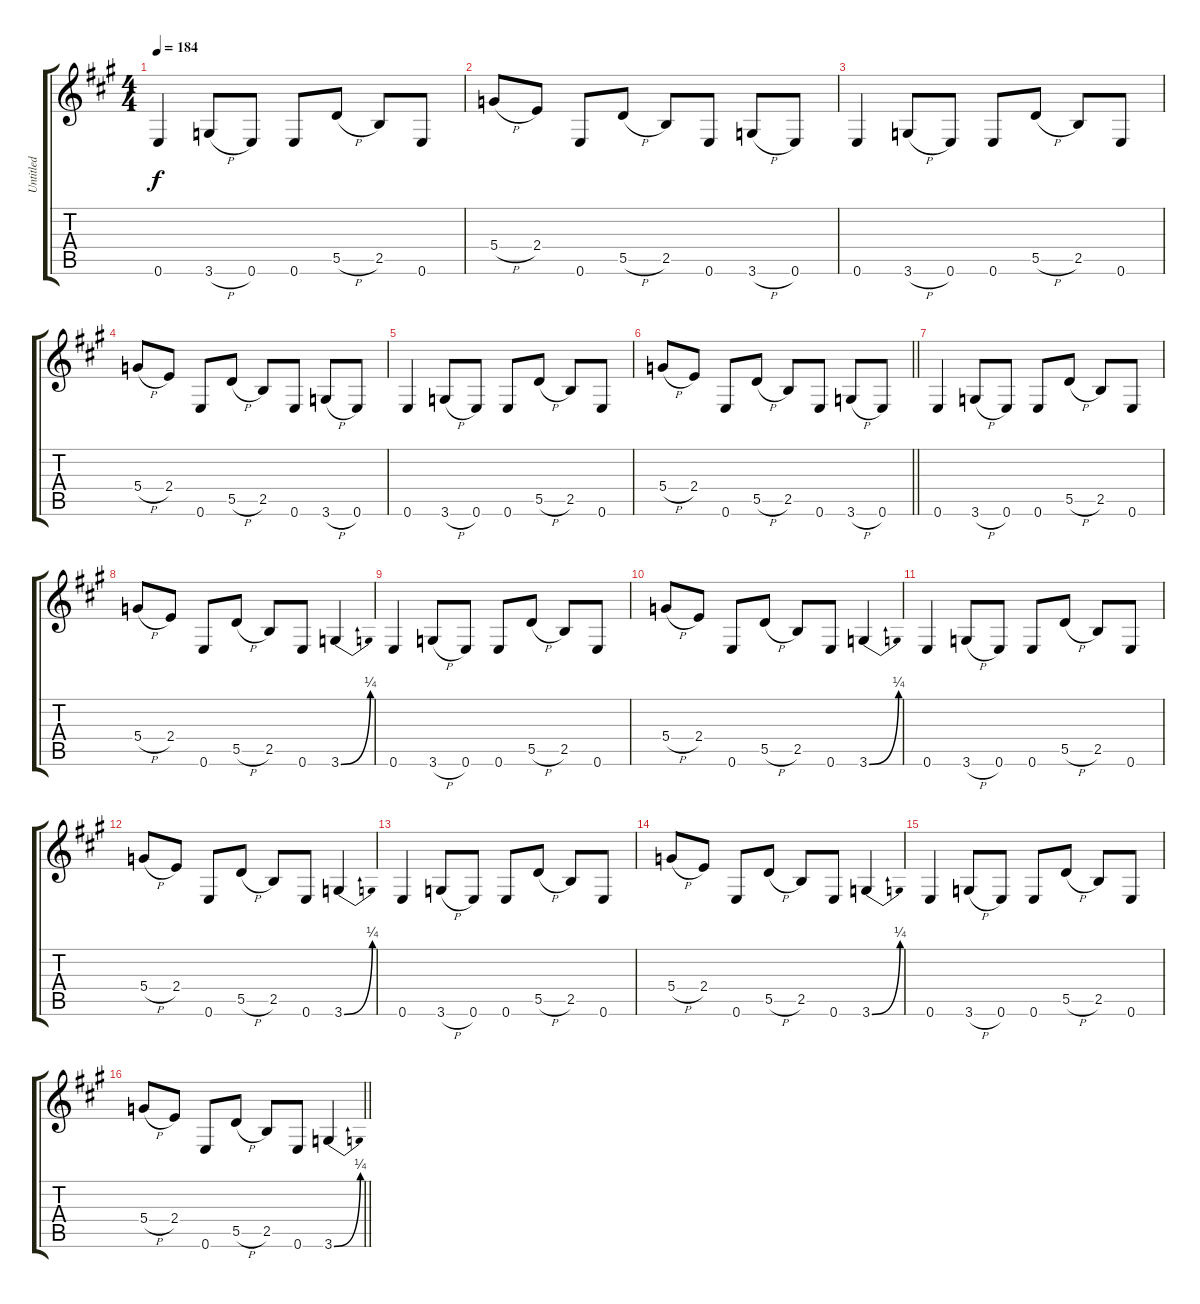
\track ("Untitled" "Untitled") {instrument distortionguitar}
\staff {score tabs}
\tuning (E4 B3 G3 D3 A2 E2) {hide}
\ts (4 4)
\tempo 184
\clef g2
\ks a
0.6.4{dy f} 3.6{h}.8 0.6.8 0.6.8 5.5{h}.8 2.5.8 0.6.8 |
5.4{h}.8 2.4.8 0.6.8 5.5{h}.8 2.5.8 0.6.8 3.6{h}.8 0.6.8 |
0.6.4 3.6{h}.8 0.6.8 0.6.8 5.5{h}.8 2.5.8 0.6.8 |
5.4{h}.8 2.4.8 0.6.8 5.5{h}.8 2.5.8 0.6.8 3.6{h}.8 0.6.8 |
0.6.4 3.6{h}.8 0.6.8 0.6.8 5.5{h}.8 2.5.8 0.6.8 |
\barLineRight lightlight
5.4{h}.8 2.4.8 0.6.8 5.5{h}.8 2.5.8 0.6.8 3.6{h}.8 0.6.8 |
0.6.4 3.6{h}.8 0.6.8 0.6.8 5.5{h}.8 2.5.8 0.6.8 |
5.4{h}.8 2.4.8 0.6.8 5.5{h}.8 2.5.8 0.6.8 3.6{be (bend 0 0 60 1)}.4 |
0.6.4 3.6{h}.8 0.6.8 0.6.8 5.5{h}.8 2.5.8 0.6.8 |
5.4{h}.8 2.4.8 0.6.8 5.5{h}.8 2.5.8 0.6.8 3.6{be (bend 0 0 60 1)}.4 |
0.6.4 3.6{h}.8 0.6.8 0.6.8 5.5{h}.8 2.5.8 0.6.8 |
5.4{h}.8 2.4.8 0.6.8 5.5{h}.8 2.5.8 0.6.8 3.6{be (bend 0 0 60 1)}.4 |
0.6.4 3.6{h}.8 0.6.8 0.6.8 5.5{h}.8 2.5.8 0.6.8 |
5.4{h}.8 2.4.8 0.6.8 5.5{h}.8 2.5.8 0.6.8 3.6{be (bend 0 0 60 1)}.4 |
0.6.4 3.6{h}.8 0.6.8 0.6.8 5.5{h}.8 2.5.8 0.6.8 |
\barLineRight lightlight
5.4{h}.8 2.4.8 0.6.8 5.5{h}.8 2.5.8 0.6.8 3.6{be (bend 0 0 60 1)}.4
